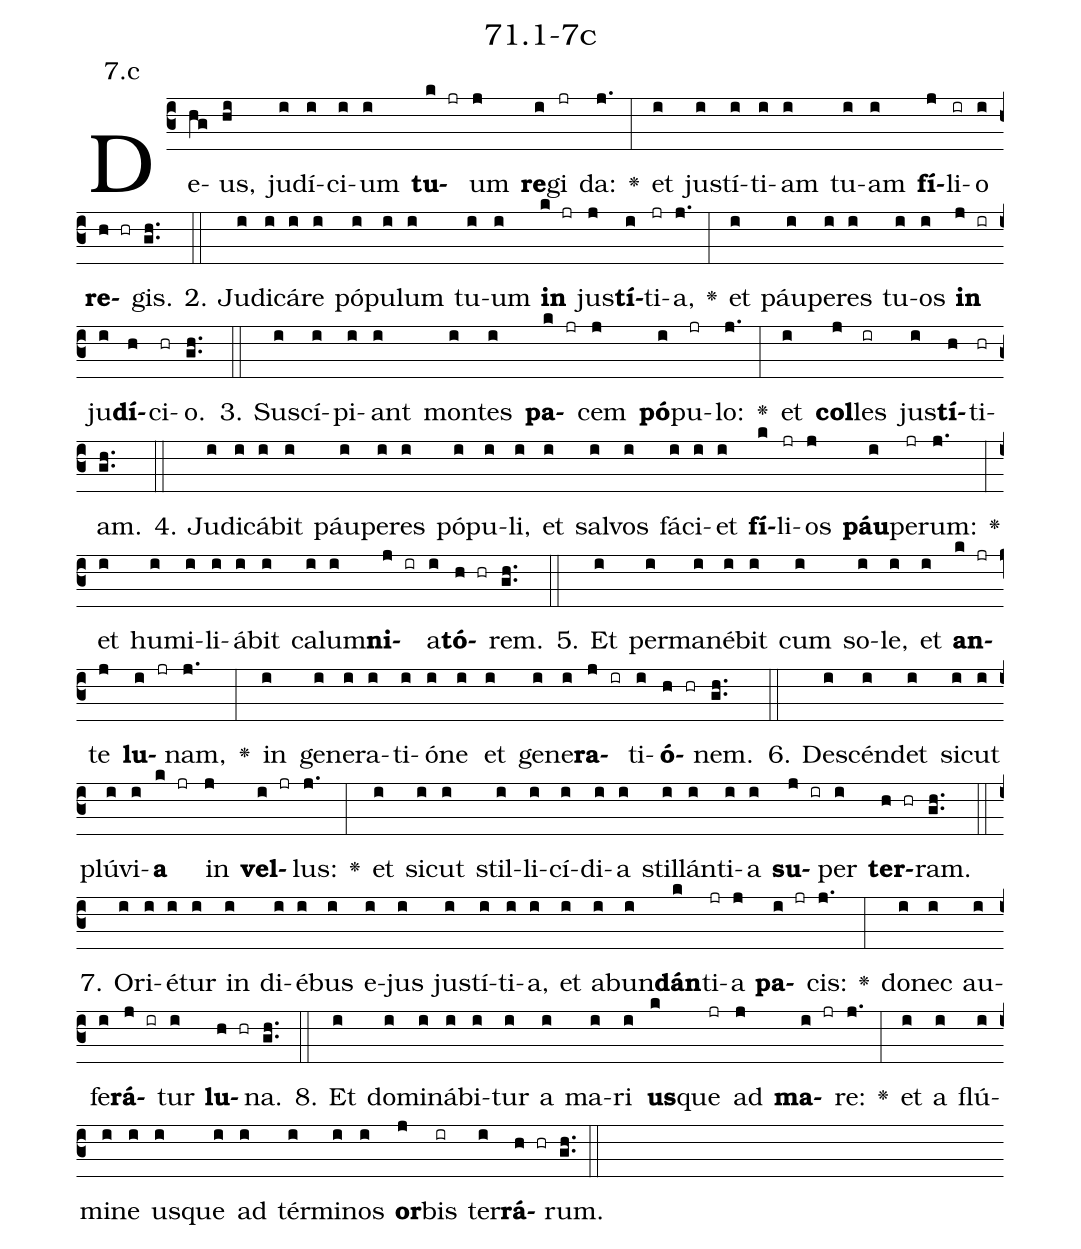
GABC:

name: 71.1-7c;
annotation: 7.c;
%%
(c3)De(hg)us,(hi) ju(i)dí(i)ci(i)um(i) <b>tu</b>(k jr)um(j) <b>re</b>(i)gi(jr) da:(j.) <v>\greheightstar</v>(:) et(i) jus(i)tí(i)ti(i)am(i) tu(i)am(i) <b>fí</b>(j)li(ir)o(i) <b>re</b>(h hr)gis.(gh..) (::)
2. Ju(i)di(i)cá(i)re(i) pó(i)pu(i)lum(i) tu(i)um(i) <b>in</b>(k jr) jus(j)<b>tí</b>(i)ti(jr)a,(j.) <v>\greheightstar</v>(:) et(i) páu(i)pe(i)res(i) tu(i)os(i) <b>in</b>(j ir) ju(i)<b>dí</b>(h)ci(hr)o.(gh..) (::)
3. Su(i)scí(i)pi(i)ant(i) mon(i)tes(i) <b>pa</b>(k jr)cem(j) <b>pó</b>(i)pu(jr)lo:(j.) <v>\greheightstar</v>(:) et(i) <b>col</b>(j)les(ir) jus(i)<b>tí</b>(h)ti(hr)am.(gh..) (::)
4. Ju(i)di(i)cá(i)bit(i) páu(i)pe(i)res(i) pó(i)pu(i)li,(i) et(i) sal(i)vos(i) fá(i)ci(i)et(i) <b>fí</b>(k)li(jr)os(j) <b>páu</b>(i)pe(jr)rum:(j.) <v>\greheightstar</v>(:) et(i) hu(i)mi(i)li(i)á(i)bit(i) ca(i)lum(i)<b>ni</b>(j ir)a(i)<b>tó</b>(h hr)rem.(gh..) (::)
5. Et(i) per(i)ma(i)né(i)bit(i) cum(i) so(i)le,(i) et(i) <b>an</b>(k jr)te(j) <b>lu</b>(i jr)nam,(j.) <v>\greheightstar</v>(:) in(i) ge(i)ne(i)ra(i)ti(i)ó(i)ne(i) et(i) ge(i)ne(i)<b>ra</b>(j ir)ti(i)<b>ó</b>(h hr)nem.(gh..) (::)
6. De(i)scén(i)det(i) sic(i)ut(i) plú(i)vi(i)<b>a</b>(k jr) in(j) <b>vel</b>(i jr)lus:(j.) <v>\greheightstar</v>(:) et(i) sic(i)ut(i) stil(i)li(i)cí(i)di(i)a(i) stil(i)lán(i)ti(i)a(i) <b>su</b>(j ir)per(i) <b>ter</b>(h hr)ram.(gh..) (::)
7. O(i)ri(i)é(i)tur(i) in(i) di(i)é(i)bus(i) e(i)jus(i) jus(i)tí(i)ti(i)a,(i) et(i) ab(i)un(i)<b>dán</b>(k)ti(jr)a(j) <b>pa</b>(i jr)cis:(j.) <v>\greheightstar</v>(:) do(i)nec(i) au(i)fe(i)<b>rá</b>(j ir)tur(i) <b>lu</b>(h hr)na.(gh..) (::)
8. Et(i) do(i)mi(i)ná(i)bi(i)tur(i) a(i) ma(i)ri(i) <b>us</b>(k)que(jr) ad(j) <b>ma</b>(i jr)re:(j.) <v>\greheightstar</v>(:) et(i) a(i) flú(i)mi(i)ne(i) us(i)que(i) ad(i) tér(i)mi(i)nos(i) <b>or</b>(j)bis(ir) ter(i)<b>rá</b>(h hr)rum.(gh..) (::)
